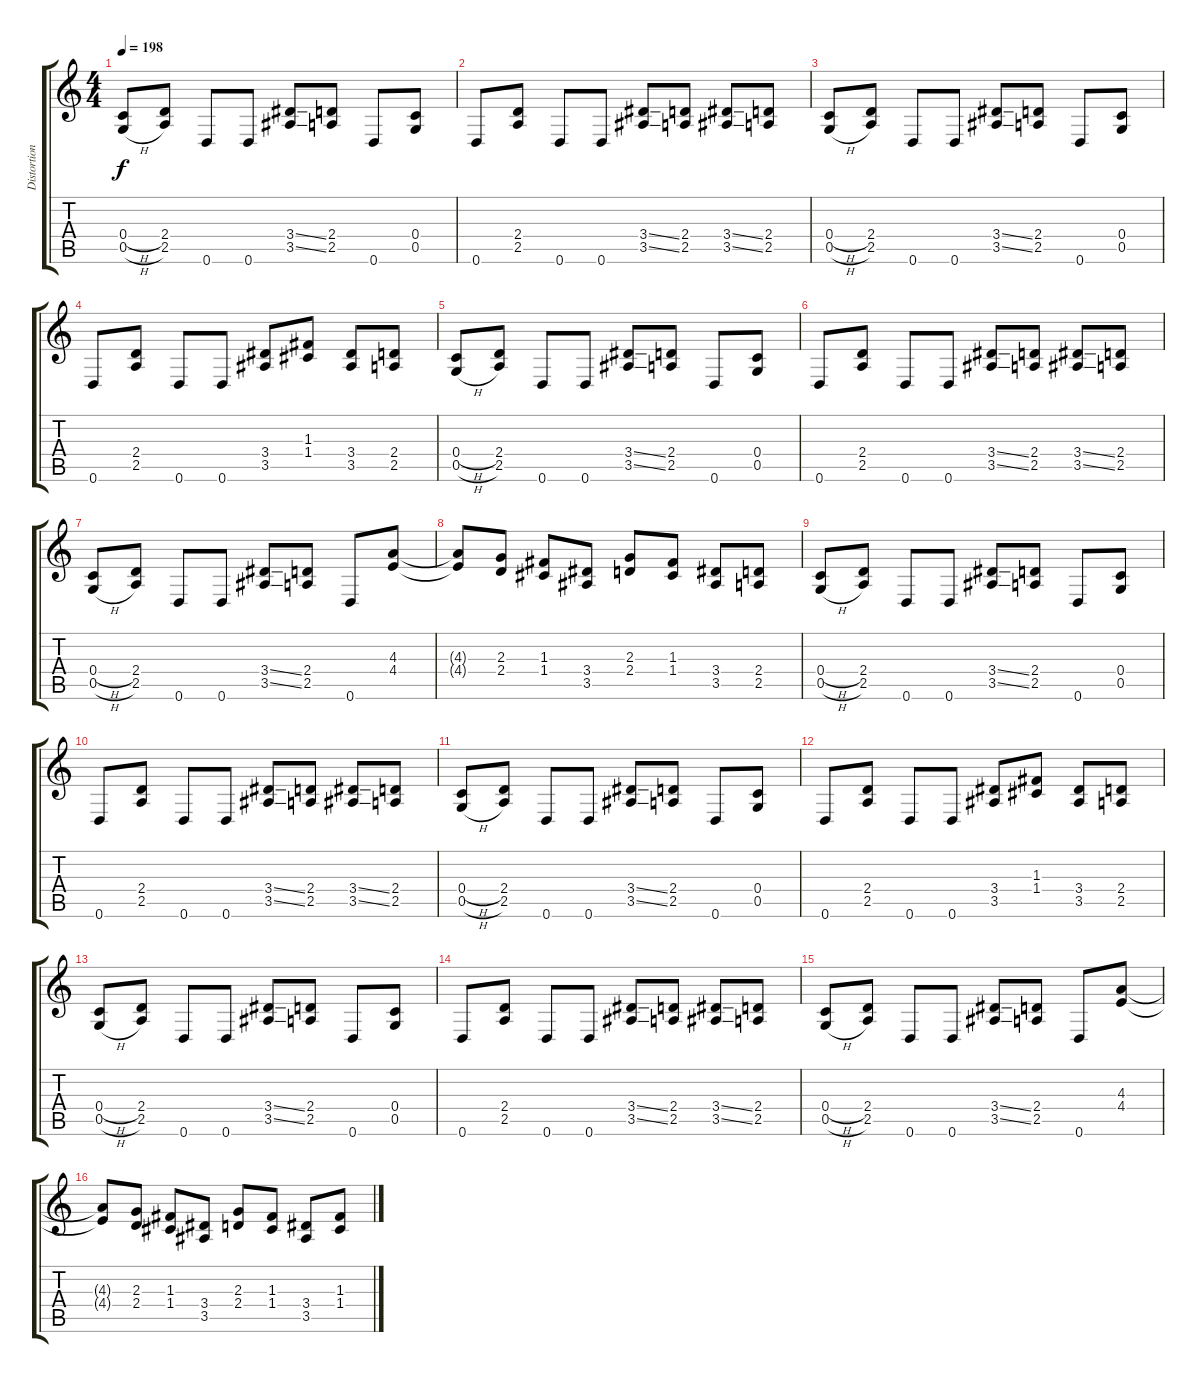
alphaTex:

\track ("Distortion Guitar" "Distortion") {instrument distortionguitar}
\staff {score tabs}
\tuning (D4 A3 F3 C3 G2 D2) {hide}
\ts (4 4)
\tempo 198
\clef g2
\ks c
(0.4{h} 0.5{h}).8{dy f} (2.4 2.5).8 0.6.8 0.6.8 (3.4{ss} 3.5{ss}).8 (2.4 2.5).8 0.6.8 (0.4 0.5).8 |
0.6.8 (2.4 2.5).8 0.6.8 0.6.8 (3.4{ss} 3.5{ss}).8 (2.4 2.5).8 (3.4{ss} 3.5{ss}).8 (2.4 2.5).8 |
(0.4{h} 0.5{h}).8 (2.4 2.5).8 0.6.8 0.6.8 (3.4{ss} 3.5{ss}).8 (2.4 2.5).8 0.6.8 (0.4 0.5).8 |
0.6.8 (2.4 2.5).8 0.6.8 0.6.8 (3.4 3.5).8 (1.3 1.4).8 (3.4 3.5).8 (2.4 2.5).8 |
(0.4{h} 0.5{h}).8 (2.4 2.5).8 0.6.8 0.6.8 (3.4{ss} 3.5{ss}).8 (2.4 2.5).8 0.6.8 (0.4 0.5).8 |
0.6.8 (2.4 2.5).8 0.6.8 0.6.8 (3.4{ss} 3.5{ss}).8 (2.4 2.5).8 (3.4{ss} 3.5{ss}).8 (2.4 2.5).8 |
(0.4{h} 0.5{h}).8 (2.4 2.5).8 0.6.8 0.6.8 (3.4{ss} 3.5{ss}).8 (2.4 2.5).8 0.6.8 (4.3 4.4).8 |
(4.3{t} 4.4{t}).8 (2.3 2.4).8 (1.3 1.4).8 (3.4 3.5).8 (2.3 2.4).8 (1.3 1.4).8 (3.4 3.5).8 (2.4 2.5).8 |
(0.4{h} 0.5{h}).8 (2.4 2.5).8 0.6.8 0.6.8 (3.4{ss} 3.5{ss}).8 (2.4 2.5).8 0.6.8 (0.4 0.5).8 |
0.6.8 (2.4 2.5).8 0.6.8 0.6.8 (3.4{ss} 3.5{ss}).8 (2.4 2.5).8 (3.4{ss} 3.5{ss}).8 (2.4 2.5).8 |
(0.4{h} 0.5{h}).8 (2.4 2.5).8 0.6.8 0.6.8 (3.4{ss} 3.5{ss}).8 (2.4 2.5).8 0.6.8 (0.4 0.5).8 |
0.6.8 (2.4 2.5).8 0.6.8 0.6.8 (3.4 3.5).8 (1.3 1.4).8 (3.4 3.5).8 (2.4 2.5).8 |
(0.4{h} 0.5{h}).8 (2.4 2.5).8 0.6.8 0.6.8 (3.4{ss} 3.5{ss}).8 (2.4 2.5).8 0.6.8 (0.4 0.5).8 |
0.6.8 (2.4 2.5).8 0.6.8 0.6.8 (3.4{ss} 3.5{ss}).8 (2.4 2.5).8 (3.4{ss} 3.5{ss}).8 (2.4 2.5).8 |
(0.4{h} 0.5{h}).8 (2.4 2.5).8 0.6.8 0.6.8 (3.4{ss} 3.5{ss}).8 (2.4 2.5).8 0.6.8 (4.3 4.4).8 |
(4.3{t} 4.4{t}).8 (2.3 2.4).8 (1.3 1.4).8 (3.4 3.5).8 (2.3 2.4).8 (1.3 1.4).8 (3.4 3.5).8 (1.3 1.4).8
